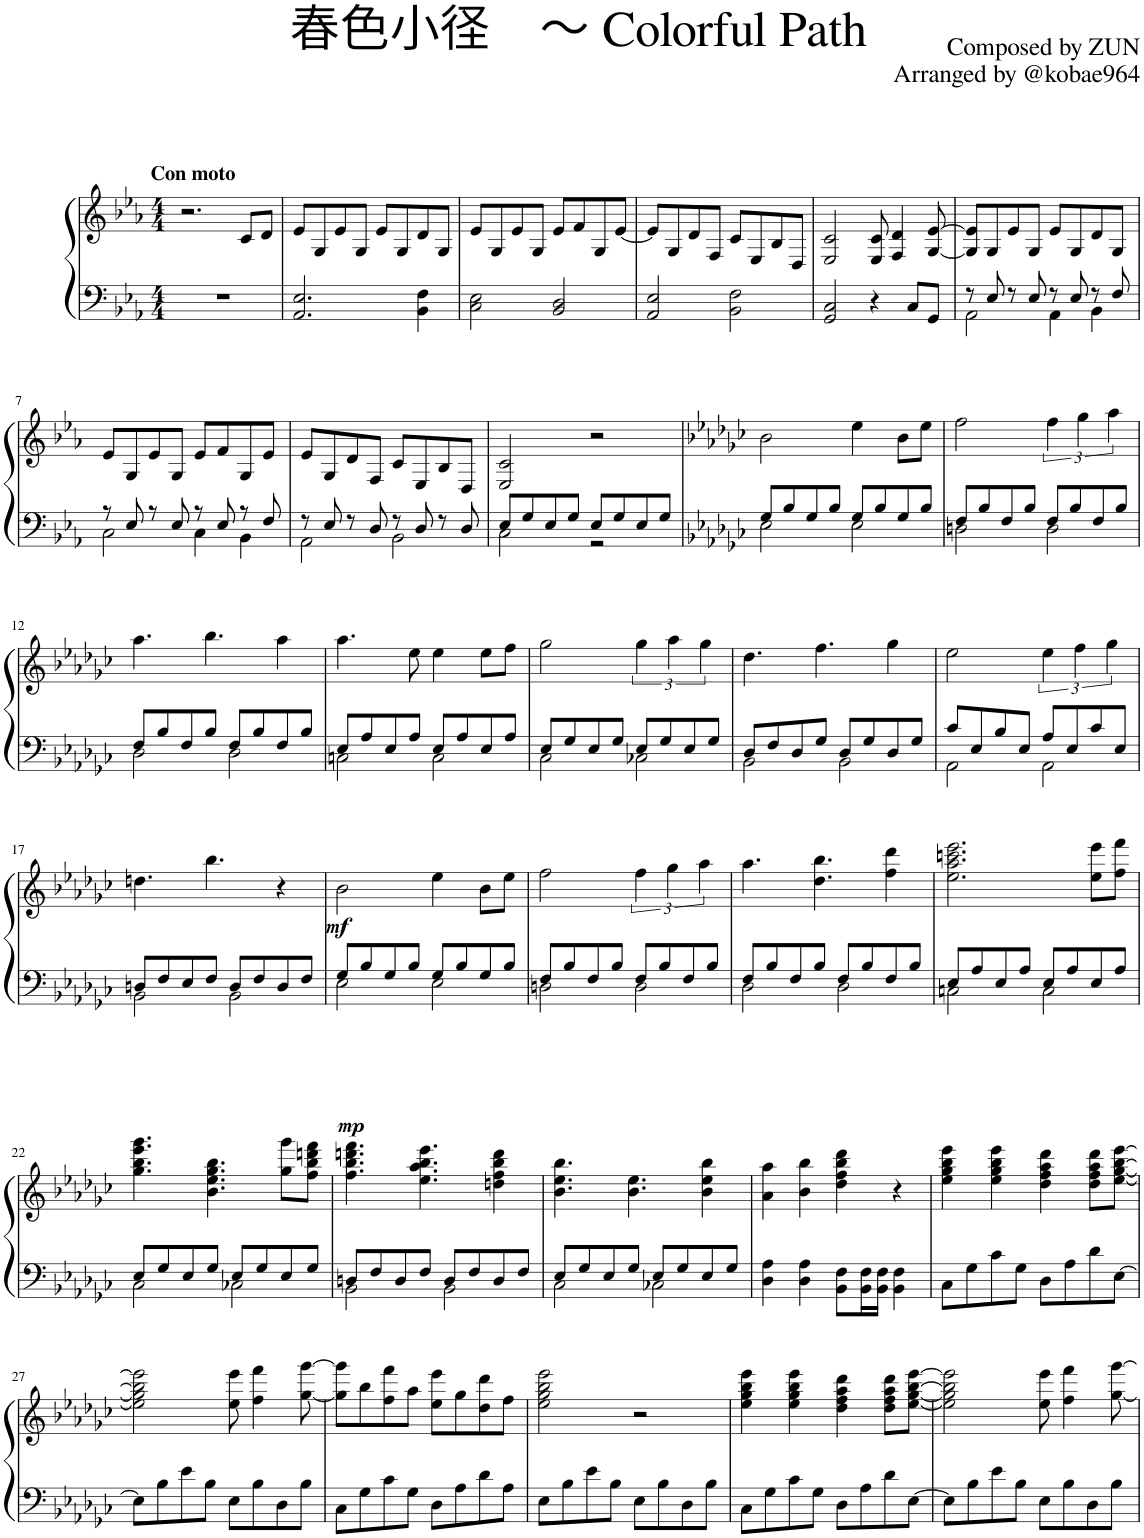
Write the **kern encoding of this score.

**kern	**kern	**dynam
*part1	*part1	*part1
*staff2	*staff1	*staff1/2
*I"Piano	*	*
*I'Pno	*	*
*clefF4	*clefG2	*
*k[b-e-a-]	*k[b-e-a-]	*
*M4/4	*M4/4	*
=1	=1	=1
!	!LO:TX:a:B:t=Con moto	!
1r	2.r	.
.	8c/L	.
.	8d/J	.
=2	=2	=2
2.AA-/ 2.E-/	8e-/L	.
.	8G/	.
.	8e-/	.
.	8G/J	.
.	8e-/L	.
.	8G/	.
4BB-\ 4F\	8d/	.
.	8G/J	.
=3	=3	=3
2C\ 2E-\	8e-/L	.
.	8G/	.
.	8e-/	.
.	8G/J	.
2BB-/ 2D/	8e-/L	.
.	8f/	.
.	8G/	.
.	[8e-/J	.
=4	=4	=4
2AA-/ 2E-/	8e-/L]	.
.	8G/	.
.	8d/	.
.	8F/J	.
2BB-\ 2F\	8c/L	.
.	8E-/	.
.	8B-/	.
.	8D/J	.
=5	=5	=5
2GG/ 2C/	2E-/ 2c/	.
4r	8E-/ 8c/	.
.	4F/ 4d/	.
8C/L	.	.
8GG/J	[8G/ [8e-/	.
=6	=6	=6
*^	*	*
8r	2AA-\	8G/] 8e-/]L	.
8E-/	.	8G/	.
8r	.	8e-/	.
8E-/	.	8G/J	.
8r	4AA-\	8e-/L	.
8E-/	.	8G/	.
8r	4BB-\	8d/	.
8F/	.	8G/J	.
!!LO:LB:g=z
=7	=7	=7	=7
8r	2C\	8e-/L	.
8E-/	.	8G/	.
8r	.	8e-/	.
8E-/	.	8G/J	.
8r	4C\	8e-/L	.
8E-/	.	8f/	.
8r	4BB-\	8G/	.
8F/	.	8e-/J	.
=8	=8	=8	=8
8r	2AA-\	8e-/L	.
8E-/	.	8G/	.
8r	.	8d/	.
8D/	.	8F/J	.
8r	2BB-\	8c/L	.
8D/	.	8E-/	.
8r	.	8B-/	.
8D/	.	8D/J	.
=9	=9	=9	=9
8E-/L	2C\	2E-/ 2c/	.
8G/	.	.	.
8E-/	.	.	.
8G/J	.	.	.
8E-/L	2r	2r	.
8G/	.	.	.
8E-/	.	.	.
8G/J	.	.	.
=10	=10	=10	=10
*k[b-e-a-d-g-c-]	*	*k[b-e-a-d-g-c-]	*
8G-/L	2E-\	2b-\	.
8B-/	.	.	.
8G-/	.	.	.
8B-/J	.	.	.
8G-/L	2E-\	4ee-\	.
8B-/	.	.	.
8G-/	.	8b-\L	.
8B-/J	.	8ee-\J	.
=11	=11	=11	=11
8F/L	2Dn\	2ff\	.
8B-/	.	.	.
8F/	.	.	.
8B-/J	.	.	.
8F/L	2D\	6ff\	.
8B-/	.	.	.
.	.	6gg-\	.
8F/	.	.	.
.	.	6aa-\	.
8B-/J	.	.	.
!!LO:LB:g=z
=12	=12	=12	=12
8F/L	2D-\	4.aa-\	.
8B-/	.	.	.
8F/	.	.	.
8B-/J	.	4.bb-\	.
8F/L	2D-\	.	.
8B-/	.	.	.
8F/	.	4aa-\	.
8B-/J	.	.	.
=13	=13	=13	=13
8E-/L	2Cn\	4.aa-\	.
8A-/	.	.	.
8E-/	.	.	.
8A-/J	.	8ee-\	.
8E-/L	2C\	4ee-\	.
8A-/	.	.	.
8E-/	.	8ee-\L	.
8A-/J	.	8ff\J	.
=14	=14	=14	=14
8E-/L	2C-\	2gg-\	.
8G-/	.	.	.
8E-/	.	.	.
8G-/J	.	.	.
8E-/L	2C-X\	6gg-\	.
8G-/	.	.	.
.	.	6aa-\	.
8E-/	.	.	.
.	.	6gg-\	.
8G-/J	.	.	.
=15	=15	=15	=15
8D-/L	2BB-\	4.dd-\	.
8F/	.	.	.
8D-/	.	.	.
8G-/J	.	4.ff\	.
8D-/L	2BB-\	.	.
8G-/	.	.	.
8D-/	.	4gg-\	.
8G-/J	.	.	.
=16	=16	=16	=16
8c-/L	2AA-\	2ee-\	.
8E-/	.	.	.
8B-/	.	.	.
8E-/J	.	.	.
8A-/L	2AA-\	6ee-\	.
8E-/	.	.	.
.	.	6ff\	.
8c-/	.	.	.
.	.	6gg-\	.
8E-/J	.	.	.
!!LO:LB:g=z
=17	=17	=17	=17
8Dn/L	2BB-\	4.ddn\	.
8F/	.	.	.
8E-/	.	.	.
8F/J	.	4.bb-\	.
8D/L	2BB-\	.	.
8F/	.	.	.
8D/	.	4r	.
8F/J	.	.	.
=18	=18	=18	=18
!	!	!	!LO:DY:b=2
!	!	!	!LO:DY:n=1:b
8G-/L	2E-\	2b-\	mp mf
8B-/	.	.	.
8G-/	.	.	.
8B-/J	.	.	.
8G-/L	2E-\	4ee-\	.
8B-/	.	.	.
8G-/	.	8b-\L	.
8B-/J	.	8ee-\J	.
=19	=19	=19	=19
8F/L	2Dn\	2ff\	.
8B-/	.	.	.
8F/	.	.	.
8B-/J	.	.	.
8F/L	2D\	6ff\	.
8B-/	.	.	.
.	.	6gg-\	.
8F/	.	.	.
.	.	6aa-\	.
8B-/J	.	.	.
=20	=20	=20	=20
8F/L	2D-\	4.aa-\	.
8B-/	.	.	.
8F/	.	.	.
8B-/J	.	4.dd-\ 4.bb-\	.
8F/L	2D-\	.	.
8B-/	.	.	.
8F/	.	4ff\ 4ddd-\	.
8B-/J	.	.	.
=21	=21	=21	=21
8E-/L	2Cn\	2.ee-\ 2.aa-\ 2.cccn\ 2.eee-\	.
8A-/	.	.	.
8E-/	.	.	.
8A-/J	.	.	.
8E-/L	2C\	.	.
8A-/	.	.	.
8E-/	.	8ee-\ 8eee-\L	.
8A-/J	.	8ff\ 8fff\J	.
!!LO:LB:g=z
=22	=22	=22	=22
8E-/L	2C-\	4.gg-\ 4.bb-\ 4.eee-\ 4.ggg-\	.
8G-/	.	.	.
8E-/	.	.	.
8G-/J	.	4.b-\ 4.ee-\ 4.gg-\ 4.bb-\	.
8E-/L	2C-X\	.	.
8G-/	.	.	.
8E-/	.	8gg-\ 8ggg-\L	.
8G-/J	.	8ff\ 8bb-\ 8dddn\ 8fff\J	.
=23	=23	=23	=23
8Dn/L	2BB-\	4.ff\ 4.bb-\ 4.dddn\ 4.fff\	.
8F/	.	.	.
8D/	.	.	.
8F/J	.	4.ee-\ 4.aa-\ 4.bb-\ 4.eee-\	.
8D/L	2BB-\	.	.
8F/	.	.	.
8D/	.	4ddn\ 4ff\ 4bb-\ 4ddd\	.
8F/J	.	.	.
=24	=24	=24	=24
8E-/L	2C-\	4.b-\ 4.ee-\ 4.bb-\	.
8G-/	.	.	.
8E-/	.	.	.
8G-/J	.	4.b-\ 4.ee-\	.
8E-/L	2C-X\	.	.
8G-/	.	.	.
8E-/	.	4b-\ 4ee-\ 4bb-\	.
8G-/J	.	.	.
*v	*v	*	*
=25	=25	=25
4D-\ 4A-\	4a-\ 4aa-\	.
4D-\ 4A-\	4b-\ 4bb-\	.
8BB-\ 8F\L	4dd-\ 4ff\ 4bb-\ 4ddd-\	.
16BB-\ 16F\L	.	.
16BB-\ 16F\JJ	.	.
4BB-\ 4F\	4r	.
=26	=26	=26
8C-\L	4ee-\ 4gg-\ 4bb-\ 4eee-\	.
8G-\	.	.
8c-\	4ee-\ 4gg-\ 4bb-\ 4eee-\	.
8G-\J	.	.
8D-\L	4dd-\ 4ff\ 4aa-\ 4ddd-\	.
8A-\	.	.
8d-\	8dd-\ 8ff\ 8aa-\ 8ddd-\L	.
[8E-\J	[8ee-\ [8gg-\ [8bb-\ [8eee-\J	.
!!LO:LB:g=z
=27	=27	=27
8E-\L]	2ee-\] 2gg-\] 2bb-\] 2eee-\]	.
8B-\	.	.
8e-\	.	.
8B-\J	.	.
8E-\L	8ee-\ 8eee-\	.
8B-\	4ff\ 4fff\	.
8D-\	.	.
8B-\J	[8gg-\ [8ggg-\	.
=28	=28	=28
8C-\L	8gg-\] 8ggg-\]L	.
8G-\	8bb-\	.
8c-\	8ff\ 8fff\	.
8G-\J	8aa-\J	.
8D-\L	8ee-\ 8eee-\L	.
8A-\	8gg-\	.
8d-\	8dd-\ 8ddd-\	.
8A-\J	8ff\J	.
=29	=29	=29
8E-\L	2ee-\ 2gg-\ 2bb-\ 2eee-\	.
8B-\	.	.
8e-\	.	.
8B-\J	.	.
8E-\L	2r	.
8B-\	.	.
8D-\	.	.
8B-\J	.	.
=30	=30	=30
8C-\L	4ee-\ 4gg-\ 4bb-\ 4eee-\	.
8G-\	.	.
8c-\	4ee-\ 4gg-\ 4bb-\ 4eee-\	.
8G-\J	.	.
8D-\L	4dd-\ 4ff\ 4aa-\ 4ddd-\	.
8A-\	.	.
8d-\	8dd-\ 8ff\ 8aa-\ 8ddd-\L	.
[8E-\J	[8ee-\ [8gg-\ [8bb-\ [8eee-\J	.
=31	=31	=31
8E-\L]	2ee-\] 2gg-\] 2bb-\] 2eee-\]	.
8B-\	.	.
8e-\	.	.
8B-\J	.	.
8E-\L	8ee-\ 8eee-\	.
8B-\	4ff\ 4fff\	.
8D-\	.	.
8B-\J	[8gg-\ [8ggg-\	.
=	=	=
*-	*-	*-
